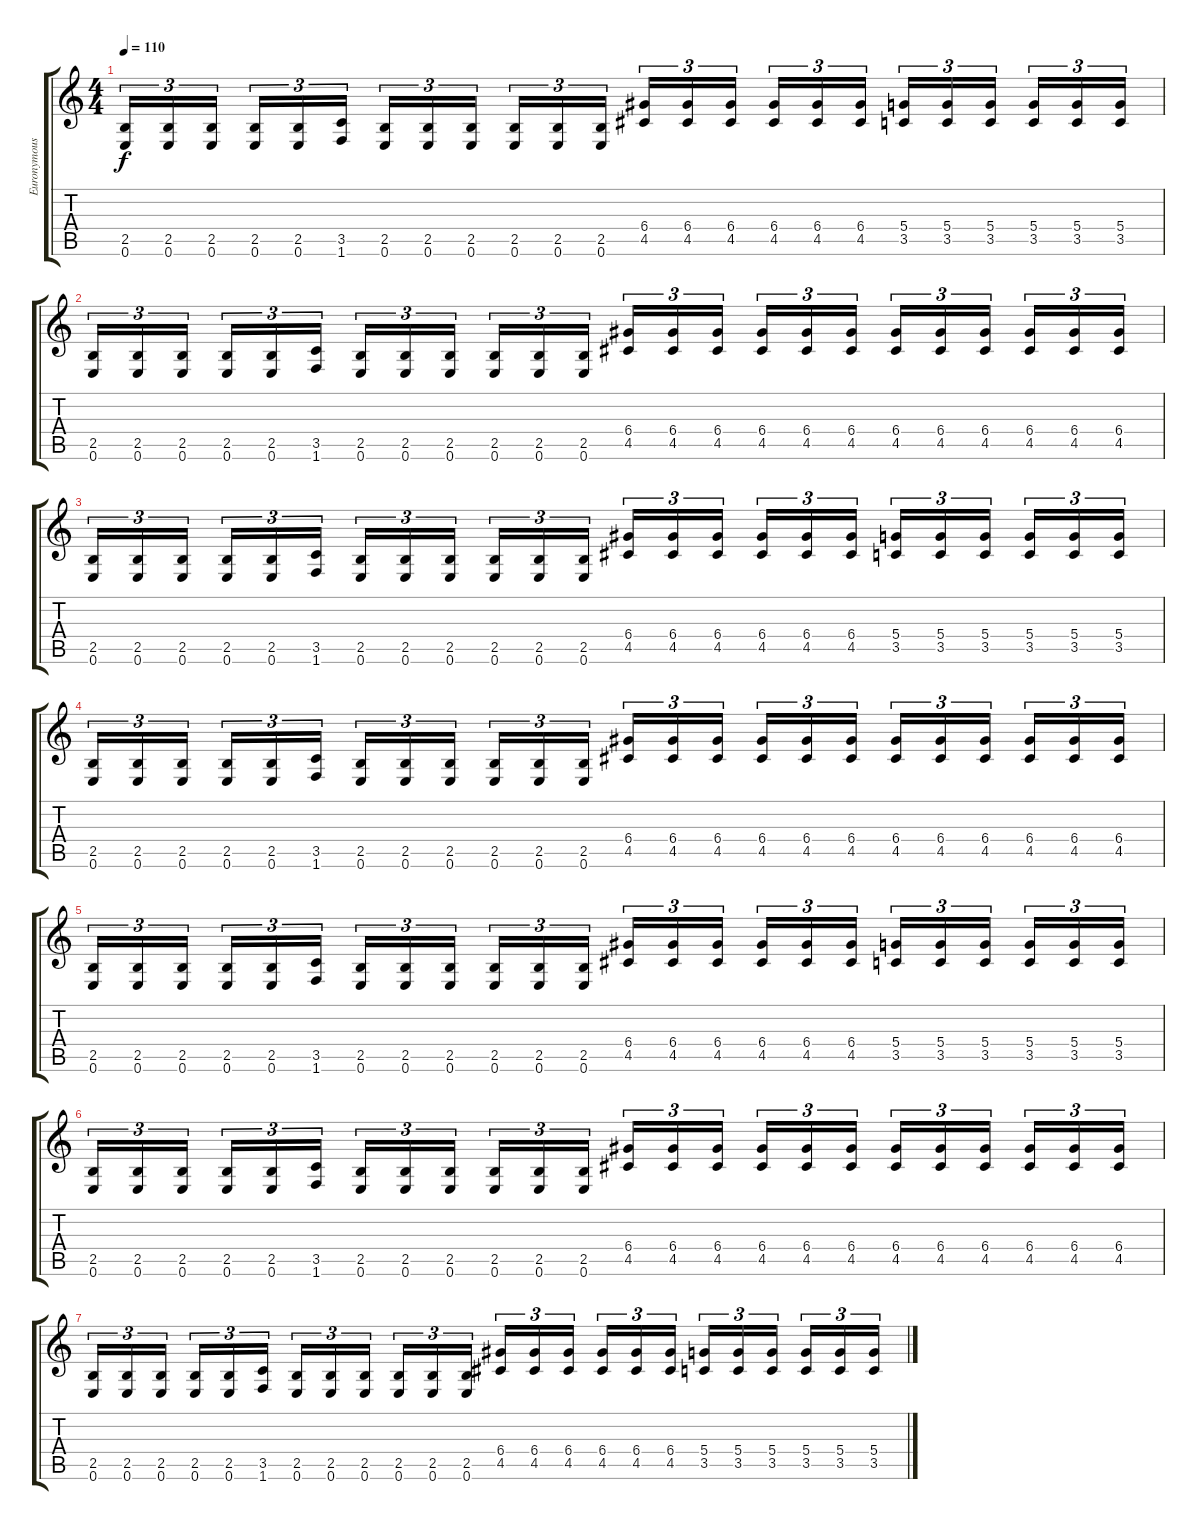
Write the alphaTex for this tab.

\track ("Euronymous" "Euronymous") {instrument distortionguitar}
\staff {score tabs}
\tuning (E4 B3 G3 D3 A2 E2) {hide}
\ts (4 4)
\tempo 110
\clef g2
\ks c
(2.5 0.6).16{tu (3 2) dy f} (2.5 0.6).16{tu (3 2)} (2.5 0.6).16{tu (3 2)} (2.5 0.6).16{tu (3 2)} (2.5 0.6).16{tu (3 2)} (3.5 1.6).16{tu (3 2)} (2.5 0.6).16{tu (3 2)} (2.5 0.6).16{tu (3 2)} (2.5 0.6).16{tu (3 2)} (2.5 0.6).16{tu (3 2)} (2.5 0.6).16{tu (3 2)} (2.5 0.6).16{tu (3 2)} (6.4 4.5).16{tu (3 2)} (6.4 4.5).16{tu (3 2)} (6.4 4.5).16{tu (3 2)} (6.4 4.5).16{tu (3 2)} (6.4 4.5).16{tu (3 2)} (6.4 4.5).16{tu (3 2)} (5.4 3.5).16{tu (3 2)} (5.4 3.5).16{tu (3 2)} (5.4 3.5).16{tu (3 2)} (5.4 3.5).16{tu (3 2)} (5.4 3.5).16{tu (3 2)} (5.4 3.5).16{tu (3 2)} |
(2.5 0.6).16{tu (3 2)} (2.5 0.6).16{tu (3 2)} (2.5 0.6).16{tu (3 2)} (2.5 0.6).16{tu (3 2)} (2.5 0.6).16{tu (3 2)} (3.5 1.6).16{tu (3 2)} (2.5 0.6).16{tu (3 2)} (2.5 0.6).16{tu (3 2)} (2.5 0.6).16{tu (3 2)} (2.5 0.6).16{tu (3 2)} (2.5 0.6).16{tu (3 2)} (2.5 0.6).16{tu (3 2)} (6.4 4.5).16{tu (3 2)} (6.4 4.5).16{tu (3 2)} (6.4 4.5).16{tu (3 2)} (6.4 4.5).16{tu (3 2)} (6.4 4.5).16{tu (3 2)} (6.4 4.5).16{tu (3 2)} (6.4 4.5).16{tu (3 2)} (6.4 4.5).16{tu (3 2)} (6.4 4.5).16{tu (3 2)} (6.4 4.5).16{tu (3 2)} (6.4 4.5).16{tu (3 2)} (6.4 4.5).16{tu (3 2)} |
(2.5 0.6).16{tu (3 2)} (2.5 0.6).16{tu (3 2)} (2.5 0.6).16{tu (3 2)} (2.5 0.6).16{tu (3 2)} (2.5 0.6).16{tu (3 2)} (3.5 1.6).16{tu (3 2)} (2.5 0.6).16{tu (3 2)} (2.5 0.6).16{tu (3 2)} (2.5 0.6).16{tu (3 2)} (2.5 0.6).16{tu (3 2)} (2.5 0.6).16{tu (3 2)} (2.5 0.6).16{tu (3 2)} (6.4 4.5).16{tu (3 2)} (6.4 4.5).16{tu (3 2)} (6.4 4.5).16{tu (3 2)} (6.4 4.5).16{tu (3 2)} (6.4 4.5).16{tu (3 2)} (6.4 4.5).16{tu (3 2)} (5.4 3.5).16{tu (3 2)} (5.4 3.5).16{tu (3 2)} (5.4 3.5).16{tu (3 2)} (5.4 3.5).16{tu (3 2)} (5.4 3.5).16{tu (3 2)} (5.4 3.5).16{tu (3 2)} |
(2.5 0.6).16{tu (3 2)} (2.5 0.6).16{tu (3 2)} (2.5 0.6).16{tu (3 2)} (2.5 0.6).16{tu (3 2)} (2.5 0.6).16{tu (3 2)} (3.5 1.6).16{tu (3 2)} (2.5 0.6).16{tu (3 2)} (2.5 0.6).16{tu (3 2)} (2.5 0.6).16{tu (3 2)} (2.5 0.6).16{tu (3 2)} (2.5 0.6).16{tu (3 2)} (2.5 0.6).16{tu (3 2)} (6.4 4.5).16{tu (3 2)} (6.4 4.5).16{tu (3 2)} (6.4 4.5).16{tu (3 2)} (6.4 4.5).16{tu (3 2)} (6.4 4.5).16{tu (3 2)} (6.4 4.5).16{tu (3 2)} (6.4 4.5).16{tu (3 2)} (6.4 4.5).16{tu (3 2)} (6.4 4.5).16{tu (3 2)} (6.4 4.5).16{tu (3 2)} (6.4 4.5).16{tu (3 2)} (6.4 4.5).16{tu (3 2)} |
(2.5 0.6).16{tu (3 2)} (2.5 0.6).16{tu (3 2)} (2.5 0.6).16{tu (3 2)} (2.5 0.6).16{tu (3 2)} (2.5 0.6).16{tu (3 2)} (3.5 1.6).16{tu (3 2)} (2.5 0.6).16{tu (3 2)} (2.5 0.6).16{tu (3 2)} (2.5 0.6).16{tu (3 2)} (2.5 0.6).16{tu (3 2)} (2.5 0.6).16{tu (3 2)} (2.5 0.6).16{tu (3 2)} (6.4 4.5).16{tu (3 2)} (6.4 4.5).16{tu (3 2)} (6.4 4.5).16{tu (3 2)} (6.4 4.5).16{tu (3 2)} (6.4 4.5).16{tu (3 2)} (6.4 4.5).16{tu (3 2)} (5.4 3.5).16{tu (3 2)} (5.4 3.5).16{tu (3 2)} (5.4 3.5).16{tu (3 2)} (5.4 3.5).16{tu (3 2)} (5.4 3.5).16{tu (3 2)} (5.4 3.5).16{tu (3 2)} |
(2.5 0.6).16{tu (3 2)} (2.5 0.6).16{tu (3 2)} (2.5 0.6).16{tu (3 2)} (2.5 0.6).16{tu (3 2)} (2.5 0.6).16{tu (3 2)} (3.5 1.6).16{tu (3 2)} (2.5 0.6).16{tu (3 2)} (2.5 0.6).16{tu (3 2)} (2.5 0.6).16{tu (3 2)} (2.5 0.6).16{tu (3 2)} (2.5 0.6).16{tu (3 2)} (2.5 0.6).16{tu (3 2)} (6.4 4.5).16{tu (3 2)} (6.4 4.5).16{tu (3 2)} (6.4 4.5).16{tu (3 2)} (6.4 4.5).16{tu (3 2)} (6.4 4.5).16{tu (3 2)} (6.4 4.5).16{tu (3 2)} (6.4 4.5).16{tu (3 2)} (6.4 4.5).16{tu (3 2)} (6.4 4.5).16{tu (3 2)} (6.4 4.5).16{tu (3 2)} (6.4 4.5).16{tu (3 2)} (6.4 4.5).16{tu (3 2)} |
(2.5 0.6).16{tu (3 2)} (2.5 0.6).16{tu (3 2)} (2.5 0.6).16{tu (3 2)} (2.5 0.6).16{tu (3 2)} (2.5 0.6).16{tu (3 2)} (3.5 1.6).16{tu (3 2)} (2.5 0.6).16{tu (3 2)} (2.5 0.6).16{tu (3 2)} (2.5 0.6).16{tu (3 2)} (2.5 0.6).16{tu (3 2)} (2.5 0.6).16{tu (3 2)} (2.5 0.6).16{tu (3 2)} (6.4 4.5).16{tu (3 2)} (6.4 4.5).16{tu (3 2)} (6.4 4.5).16{tu (3 2)} (6.4 4.5).16{tu (3 2)} (6.4 4.5).16{tu (3 2)} (6.4 4.5).16{tu (3 2)} (5.4 3.5).16{tu (3 2)} (5.4 3.5).16{tu (3 2)} (5.4 3.5).16{tu (3 2)} (5.4 3.5).16{tu (3 2)} (5.4 3.5).16{tu (3 2)} (5.4 3.5).16{tu (3 2)}
